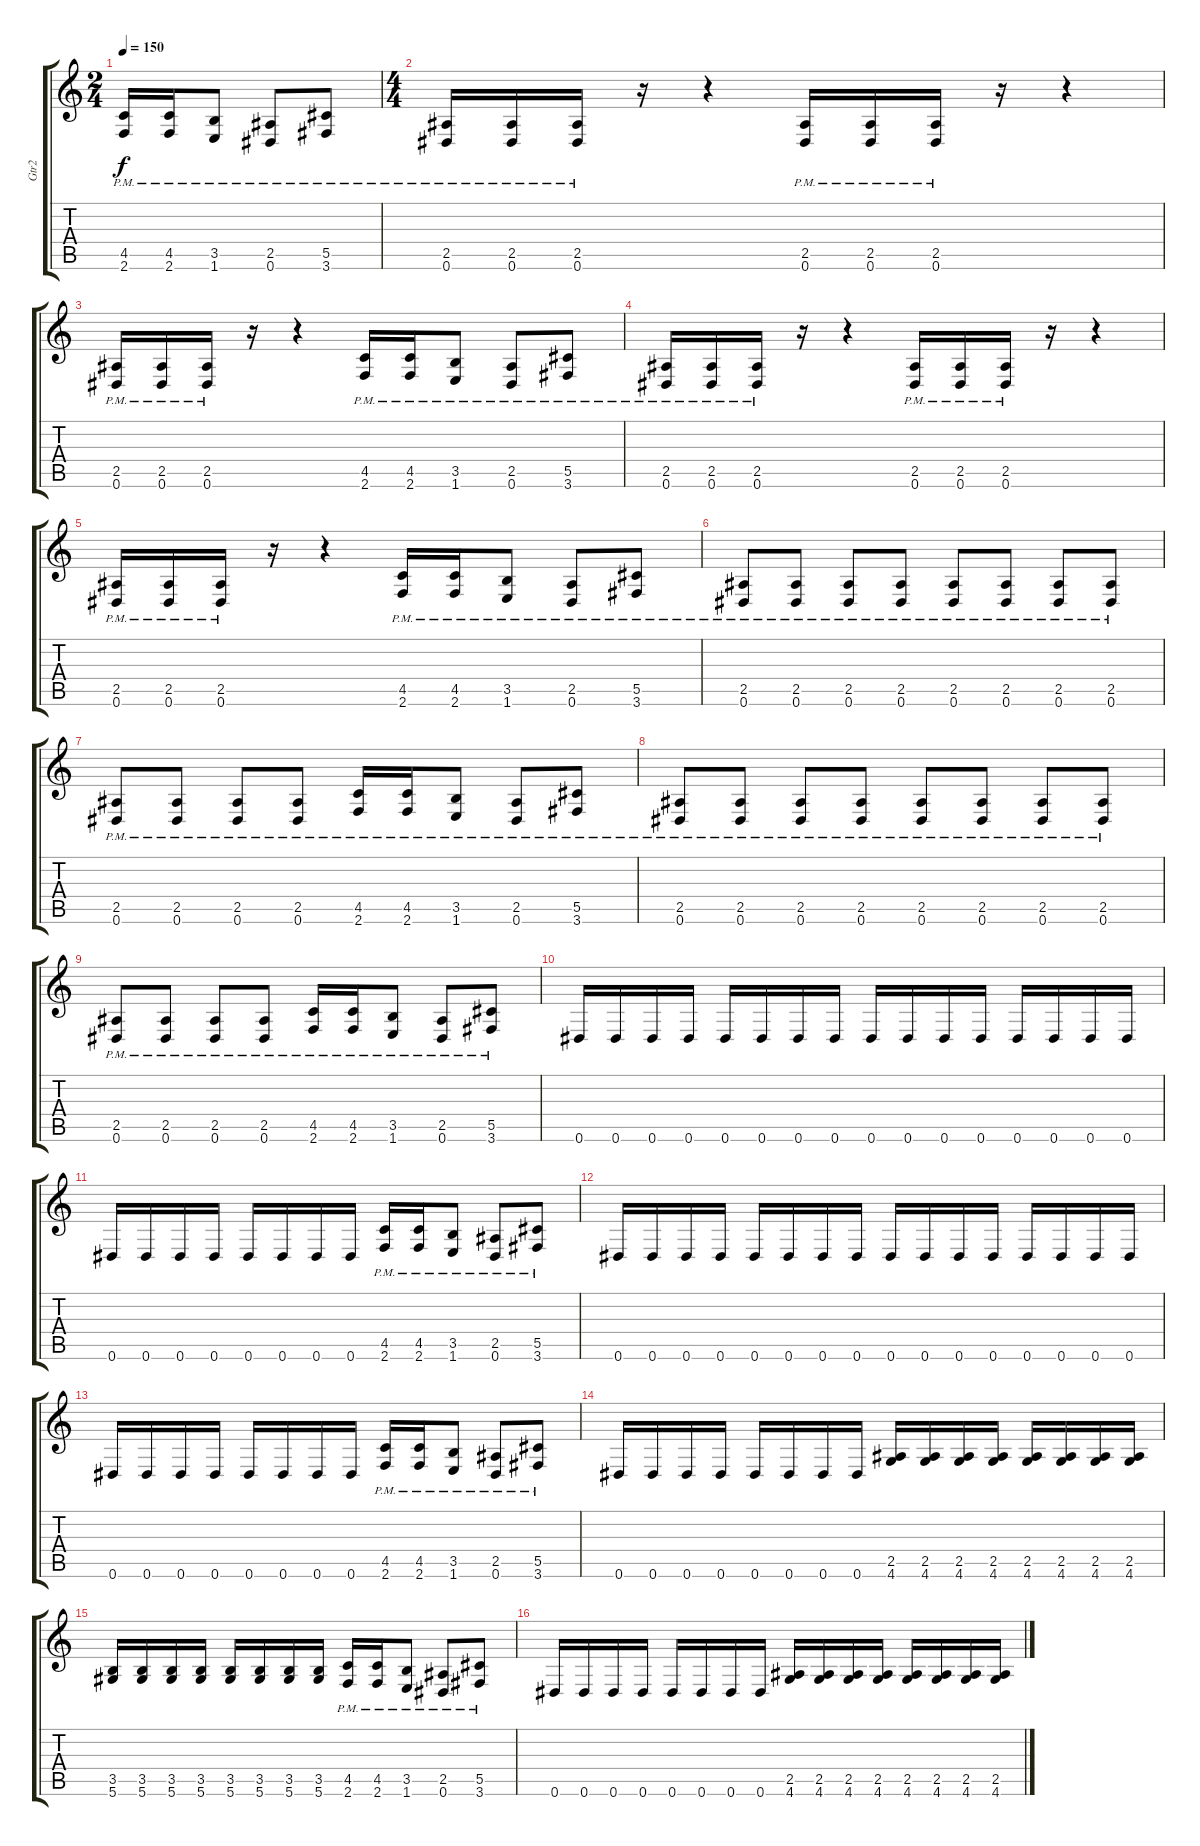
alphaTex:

\track ("Gtr2" "Gtr2") {instrument distortionguitar}
\staff {score tabs}
\tuning (Eb4 Bb3 Gb3 Db3 Ab2 Eb2) {hide}
\ts (2 4)
\tempo 150
\clef g2
\ks c
(4.5{pm} 2.6{pm}).16{dy f instrument distortionguitar} (4.5{pm} 2.6{pm}).16 (3.5{pm} 1.6{pm}).8 (2.5{pm} 0.6{pm}).8 (5.5{pm} 3.6{pm}).8 |
\ts (4 4)
(2.5{pm} 0.6{pm}).16 (2.5{pm} 0.6{pm}).16 (2.5{pm} 0.6{pm}).16 r.16 r.4 (2.5{pm} 0.6{pm}).16 (2.5{pm} 0.6{pm}).16 (2.5{pm} 0.6{pm}).16 r.16 r.4 |
(2.5{pm} 0.6{pm}).16 (2.5{pm} 0.6{pm}).16 (2.5{pm} 0.6{pm}).16 r.16 r.4 (4.5{pm} 2.6{pm}).16 (4.5{pm} 2.6{pm}).16 (3.5{pm} 1.6{pm}).8 (2.5{pm} 0.6{pm}).8 (5.5{pm} 3.6{pm}).8 |
(2.5{pm} 0.6{pm}).16 (2.5{pm} 0.6{pm}).16 (2.5{pm} 0.6{pm}).16 r.16 r.4 (2.5{pm} 0.6{pm}).16 (2.5{pm} 0.6{pm}).16 (2.5{pm} 0.6{pm}).16 r.16 r.4 |
(2.5{pm} 0.6{pm}).16 (2.5{pm} 0.6{pm}).16 (2.5{pm} 0.6{pm}).16 r.16 r.4 (4.5{pm} 2.6{pm}).16 (4.5{pm} 2.6{pm}).16 (3.5{pm} 1.6{pm}).8 (2.5{pm} 0.6{pm}).8 (5.5{pm} 3.6{pm}).8 |
(2.5{pm} 0.6{pm}).8 (2.5{pm} 0.6{pm}).8 (2.5{pm} 0.6{pm}).8 (2.5{pm} 0.6{pm}).8 (2.5{pm} 0.6{pm}).8 (2.5{pm} 0.6{pm}).8 (2.5{pm} 0.6{pm}).8 (2.5{pm} 0.6{pm}).8 |
(2.5{pm} 0.6{pm}).8 (2.5{pm} 0.6{pm}).8 (2.5{pm} 0.6{pm}).8 (2.5{pm} 0.6{pm}).8 (4.5{pm} 2.6{pm}).16 (4.5{pm} 2.6{pm}).16 (3.5{pm} 1.6{pm}).8 (2.5{pm} 0.6{pm}).8 (5.5{pm} 3.6{pm}).8 |
(2.5{pm} 0.6{pm}).8 (2.5{pm} 0.6{pm}).8 (2.5{pm} 0.6{pm}).8 (2.5{pm} 0.6{pm}).8 (2.5{pm} 0.6{pm}).8 (2.5{pm} 0.6{pm}).8 (2.5{pm} 0.6{pm}).8 (2.5{pm} 0.6{pm}).8 |
(2.5{pm} 0.6{pm}).8 (2.5{pm} 0.6{pm}).8 (2.5{pm} 0.6{pm}).8 (2.5{pm} 0.6{pm}).8 (4.5{pm} 2.6{pm}).16 (4.5{pm} 2.6{pm}).16 (3.5{pm} 1.6{pm}).8 (2.5{pm} 0.6{pm}).8 (5.5{pm} 3.6{pm}).8 |
0.6.16 0.6.16 0.6.16 0.6.16 0.6.16 0.6.16 0.6.16 0.6.16 0.6.16 0.6.16 0.6.16 0.6.16 0.6.16 0.6.16 0.6.16 0.6.16 |
0.6.16 0.6.16 0.6.16 0.6.16 0.6.16 0.6.16 0.6.16 0.6.16 (4.5{pm} 2.6{pm}).16 (4.5{pm} 2.6{pm}).16 (3.5{pm} 1.6{pm}).8 (2.5{pm} 0.6{pm}).8 (5.5{pm} 3.6{pm}).8 |
0.6.16 0.6.16 0.6.16 0.6.16 0.6.16 0.6.16 0.6.16 0.6.16 0.6.16 0.6.16 0.6.16 0.6.16 0.6.16 0.6.16 0.6.16 0.6.16 |
0.6.16 0.6.16 0.6.16 0.6.16 0.6.16 0.6.16 0.6.16 0.6.16 (4.5{pm} 2.6{pm}).16 (4.5{pm} 2.6{pm}).16 (3.5{pm} 1.6{pm}).8 (2.5{pm} 0.6{pm}).8 (5.5{pm} 3.6{pm}).8 |
0.6.16 0.6.16 0.6.16 0.6.16 0.6.16 0.6.16 0.6.16 0.6.16 (2.5 4.6).16 (2.5 4.6).16 (2.5 4.6).16 (2.5 4.6).16 (2.5 4.6).16 (2.5 4.6).16 (2.5 4.6).16 (2.5 4.6).16 |
(3.5 5.6).16 (3.5 5.6).16 (3.5 5.6).16 (3.5 5.6).16 (3.5 5.6).16 (3.5 5.6).16 (3.5 5.6).16 (3.5 5.6).16 (4.5{pm} 2.6{pm}).16 (4.5{pm} 2.6{pm}).16 (3.5{pm} 1.6{pm}).8 (2.5{pm} 0.6{pm}).8 (5.5{pm} 3.6{pm}).8 |
0.6.16 0.6.16 0.6.16 0.6.16 0.6.16 0.6.16 0.6.16 0.6.16 (2.5 4.6).16 (2.5 4.6).16 (2.5 4.6).16 (2.5 4.6).16 (2.5 4.6).16 (2.5 4.6).16 (2.5 4.6).16 (2.5 4.6).16
